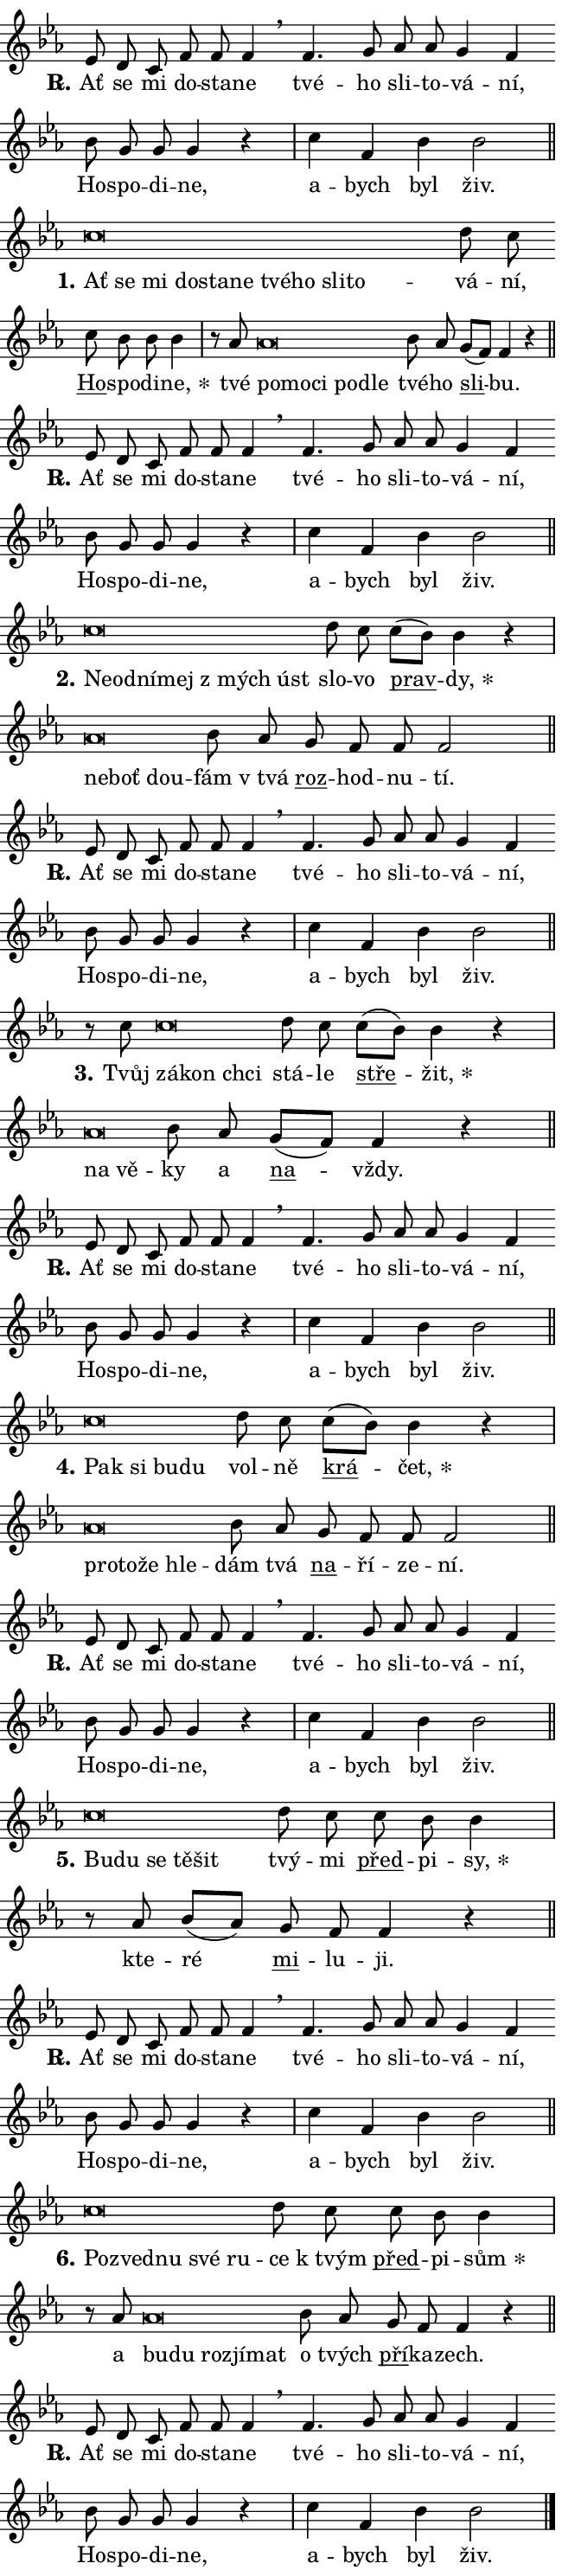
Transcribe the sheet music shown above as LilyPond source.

\version "2.24.0"
\header { tagline = "" }
\paper {
  indent = 0\cm
  top-margin = 0\cm
  right-margin = 0.13\cm % to fit lyric hyphens
  bottom-margin = 0\cm
  left-margin = 0\cm
  paper-width = 11\cm
  page-breaking = #ly:one-page-breaking
  system-system-spacing.basic-distance = #11
  score-system-spacing.basic-distance = #11
  ragged-last = ##f
}


%% Author: Thomas Morley
%% https://lists.gnu.org/archive/html/lilypond-user/2020-05/msg00002.html
#(define (line-position grob)
"Returns position of @var[grob} in current system:
   @code{'start}, if at first time-step
   @code{'end}, if at last time-step
   @code{'middle} otherwise
"
  (let* ((col (ly:item-get-column grob))
         (ln (ly:grob-object col 'left-neighbor))
         (rn (ly:grob-object col 'right-neighbor))
         (col-to-check-left (if (ly:grob? ln) ln col))
         (col-to-check-right (if (ly:grob? rn) rn col))
         (break-dir-left
           (and
             (ly:grob-property col-to-check-left 'non-musical #f)
             (ly:item-break-dir col-to-check-left)))
         (break-dir-right
           (and
             (ly:grob-property col-to-check-right 'non-musical #f)
             (ly:item-break-dir col-to-check-right))))
        (cond ((eqv? 1 break-dir-left) 'start)
              ((eqv? -1 break-dir-right) 'end)
              (else 'middle))))

#(define (tranparent-at-line-position vctor)
  (lambda (grob)
  "Relying on @code{line-position} select the relevant enry from @var{vctor}.
Used to determine transparency,"
    (case (line-position grob)
      ((end) (not (vector-ref vctor 0)))
      ((middle) (not (vector-ref vctor 1)))
      ((start) (not (vector-ref vctor 2))))))

noteHeadBreakVisibility =
#(define-music-function (break-visibility)(vector?)
"Makes @code{NoteHead}s transparent relying on @var{break-visibility}"
#{
  \override NoteHead.transparent =
    #(tranparent-at-line-position break-visibility)
#})

#(define delete-ledgers-for-transparent-note-heads
  (lambda (grob)
    "Reads whether a @code{NoteHead} is transparent.
If so this @code{NoteHead} is removed from @code{'note-heads} from
@var{grob}, which is supposed to be @code{LedgerLineSpanner}.
As a result ledgers are not printed for this @code{NoteHead}"
    (let* ((nhds-array (ly:grob-object grob 'note-heads))
           (nhds-list
             (if (ly:grob-array? nhds-array)
                 (ly:grob-array->list nhds-array)
                 '()))
           ;; Relies on the transparent-property being done before
           ;; Staff.LedgerLineSpanner.after-line-breaking is executed.
           ;; This is fragile ...
           (to-keep
             (remove
               (lambda (nhd)
                 (ly:grob-property nhd 'transparent #f))
               nhds-list)))
      ;; TODO find a better method to iterate over grob-arrays, similiar
      ;; to filter/remove etc for lists
      ;; For now rebuilt from scratch
      (set! (ly:grob-object grob 'note-heads)  '())
      (for-each
        (lambda (nhd)
          (ly:pointer-group-interface::add-grob grob 'note-heads nhd))
        to-keep))))

squashNotes = {
  \override NoteHead.X-extent = #'(-0.2 . 0.2)
  \override NoteHead.Y-extent = #'(-0.75 . 0)
  \override NoteHead.stencil =
    #(lambda (grob)
       (let ((pos (ly:grob-property grob 'staff-position)))
         (begin
           (if (< pos -7) (display "ERROR: Lower brevis then expected\n") (display ""))
           (if (<= pos -6) ly:text-interface::print ly:note-head::print))))
}
unSquashNotes = {
  \revert NoteHead.X-extent
  \revert NoteHead.Y-extent
  \revert NoteHead.stencil
}

hideNotes = \noteHeadBreakVisibility #begin-of-line-visible
unHideNotes = \noteHeadBreakVisibility #all-visible

% work-around for resetting accidentals
% https://lilypond.org/doc/v2.23/Documentation/notation/displaying-rhythms#unmetered-music
cadenzaMeasure = {
  \cadenzaOff
  \partial 1024 s1024
  \cadenzaOn
}

#(define-markup-command (accent layout props text) (markup?)
  "Underline accented syllable"
  (interpret-markup layout props
    #{\markup \override #'(offset . 4.3) \underline { #text }#}))

responsum = \markup \concat {
  "R" \hspace #-1.05 \path #0.1 #'((moveto 0 0.07) (lineto 0.9 0.8)) \hspace #0.05 "."
}

spaceSize = #0.6828661417322834 % exact space size for TeX Gyre Schola

\layout {
  \context {
    \Staff
    \remove "Time_signature_engraver"
    \override LedgerLineSpanner.after-line-breaking = #delete-ledgers-for-transparent-note-heads
  }
  \context {
    \Lyrics {
      \override LyricSpace.minimum-distance = \spaceSize
      \override LyricText.font-name = #"TeX Gyre Schola"
      \override LyricText.font-size = 1
      \override StanzaNumber.font-name = #"TeX Gyre Schola Bold"
      \override StanzaNumber.font-size = 1
    }
  }
  \context {
    \Score 
    \override NoteHead.text =
      #(lambda (grob) 
        (let ((pos (ly:grob-property grob 'staff-position)))
          #{\markup {
            \combine
              \halign #-0.55 \raise #(if (= pos -6) 0 0.5) \override #'(thickness . 2) \draw-line #'(3.2 . 0)
              \musicglyph "noteheads.sM1"
          }#}))
  }
}

% magnetic-lyrics.ily
%
%   written by
%     Jean Abou Samra <jean@abou-samra.fr>
%     Werner Lemberg <wl@gnu.org>
%
%   adapted by
%     Jiri Hon <jiri.hon@gmail.com>
%
% Version 2022-Apr-15

% https://www.mail-archive.com/lilypond-user@gnu.org/msg149350.html

#(define (Left_hyphen_pointer_engraver context)
   "Collect syllable-hyphen-syllable occurrences in lyrics and store
them in properties.  This engraver only looks to the left.  For
example, if the lyrics input is @code{foo -- bar}, it does the
following.

@itemize @bullet
@item
Set the @code{text} property of the @code{LyricHyphen} grob between
@q{foo} and @q{bar} to @code{foo}.

@item
Set the @code{left-hyphen} property of the @code{LyricText} grob with
text @q{foo} to the @code{LyricHyphen} grob between @q{foo} and
@q{bar}.
@end itemize

Use this auxiliary engraver in combination with the
@code{lyric-@/text::@/apply-@/magnetic-@/offset!} hook."
   (let ((hyphen #f)
         (text #f))
     (make-engraver
      (acknowledgers
       ((lyric-syllable-interface engraver grob source-engraver)
        (set! text grob)))
      (end-acknowledgers
       ((lyric-hyphen-interface engraver grob source-engraver)
        ;(when (not (grob::has-interface grob 'lyric-space-interface))
          (set! hyphen grob)));)
      ((stop-translation-timestep engraver)
       (when (and text hyphen)
         (ly:grob-set-object! text 'left-hyphen hyphen))
       (set! text #f)
       (set! hyphen #f)))))

#(define (lyric-text::apply-magnetic-offset! grob)
   "If the space between two syllables is less than the value in
property @code{LyricText@/.details@/.squash-threshold}, move the right
syllable to the left so that it gets concatenated with the left
syllable.

Use this function as a hook for
@code{LyricText@/.after-@/line-@/breaking} if the
@code{Left_@/hyphen_@/pointer_@/engraver} is active."
   (let ((hyphen (ly:grob-object grob 'left-hyphen #f)))
     (when hyphen
       (let ((left-text (ly:spanner-bound hyphen LEFT)))
         (when (grob::has-interface left-text 'lyric-syllable-interface)
           (let* ((common (ly:grob-common-refpoint grob left-text X))
                  (this-x-ext (ly:grob-extent grob common X))
                  (left-x-ext
                   (begin
                     ;; Trigger magnetism for left-text.
                     (ly:grob-property left-text 'after-line-breaking)
                     (ly:grob-extent left-text common X)))
                  ;; `delta` is the gap width between two syllables.
                  (delta (- (interval-start this-x-ext)
                            (interval-end left-x-ext)))
                  (details (ly:grob-property grob 'details))
                  (threshold (assoc-get 'squash-threshold details 0.2)))
             (when (< delta threshold)
               (let* (;; We have to manipulate the input text so that
                      ;; ligatures crossing syllable boundaries are not
                      ;; disabled.  For languages based on the Latin
                      ;; script this is essentially a beautification.
                      ;; However, for non-Western scripts it can be a
                      ;; necessity.
                      (lt (ly:grob-property left-text 'text))
                      (rt (ly:grob-property grob 'text))
                      (is-space (grob::has-interface hyphen 'lyric-space-interface))
                      (space (if is-space " " ""))
                      (extra-delta (if is-space spaceSize 0))
                      ;; Append new syllable.
                      (ltrt-space (if (and (string? lt) (string? rt))
                                (string-append lt space rt)
                                (make-concat-markup (list lt space rt))))
                      ;; Right-align `ltrt` to the right side.
                      (ltrt-space-markup (grob-interpret-markup
                               grob
                               (make-translate-markup
                                (cons (interval-length this-x-ext) 0)
                                (make-right-align-markup ltrt-space)))))
                 (begin
                   ;; Don't print `left-text`.
                   (ly:grob-set-property! left-text 'stencil #f)
                   ;; Set text and stencil (which holds all collected
                   ;; syllables so far) and shift it to the left.
                   (ly:grob-set-property! grob 'text ltrt-space)
                   (ly:grob-set-property! grob 'stencil ltrt-space-markup)
                   (ly:grob-translate-axis! grob (- (- delta extra-delta)) X))))))))))


#(define (lyric-hyphen::displace-bounds-first grob)
   ;; Make very sure this callback isn't triggered too early.
   (let ((left (ly:spanner-bound grob LEFT))
         (right (ly:spanner-bound grob RIGHT)))
     (ly:grob-property left 'after-line-breaking)
     (ly:grob-property right 'after-line-breaking)
     (ly:lyric-hyphen::print grob)))

squashThreshold = #0.4

\layout {
  \context {
    \Lyrics
    \consists #Left_hyphen_pointer_engraver
    \override LyricText.after-line-breaking =
      #lyric-text::apply-magnetic-offset!
    \override LyricHyphen.stencil = #lyric-hyphen::displace-bounds-first
    \override LyricText.details.squash-threshold = \squashThreshold
    \override LyricHyphen.minimum-distance = 0
    \override LyricHyphen.minimum-length = \squashThreshold
  }
}

squashText = \override LyricText.details.squash-threshold = 9999
unSquashText = \override LyricText.details.squash-threshold = \squashThreshold

leftText = \override LyricText.self-alignment-X = #LEFT
unLeftText = \revert LyricText.self-alignment-X

starOffset = #(lambda (grob) 
                (let ((x_offset (ly:self-alignment-interface::aligned-on-x-parent grob)))
                  (if (= x_offset 0) 0 (+ x_offset 1.2))))

star = #(define-music-function (syllable)(string?)
"Append star separator at the end of a syllable"
#{
  \once \override LyricText.X-offset = #starOffset
  \lyricmode { \markup {
    #syllable
    \override #'((font-name . "TeX Gyre Schola Bold")) \hspace #0.2 \lower #0.65 \larger "*"
  } }
#})

starAccent = #(define-music-function (syllable)(string?)
"Append star separator at the end of a syllable and make accent"
#{
  \once \override LyricText.X-offset = #starOffset
  \lyricmode { \markup {
    \accent #syllable
    \override #'((font-name . "TeX Gyre Schola Bold")) \hspace #0.2 \lower #0.65 \larger "*"
  } }
#})

breath = #(define-music-function (syllable)(string?)
"Append breathing indicator at the end of a syllable"
#{
  \lyricmode { \markup { #syllable "+" } }
#})

optionalBreath = #(define-music-function (syllable)(string?)
"Append optional breathing indicator at the end of a syllable"
#{
  \lyricmode { \markup { #syllable "(+)" } }
#})


\score {
    <<
        \new Voice = "melody" { \cadenzaOn \key es \major \relative { es'8 d c f f f4 \breathe \bar "" f4. g8 \bar "" as as \bar "" g4 f \bar "" bes8 g g g4 r \cadenzaMeasure \bar "|" c f, bes bes2 \cadenzaMeasure \bar "||" \break } }
        \new Lyrics \lyricsto "melody" { \lyricmode { \set stanza = \responsum
Ať se mi do -- sta -- ne tvé -- ho sli -- to -- vá -- ní, Ho -- spo -- di -- ne, a -- bych byl živ. } }
    >>
    \layout {}
}

\score {
    <<
        \new Voice = "melody" { \cadenzaOn \key es \major \relative { \squashNotes c''\breve*1/16 \hideNotes \breve*1/16 \bar "" \breve*1/16 \bar "" \breve*1/16 \bar "" \breve*1/16 \bar "" \breve*1/16 \bar "" \breve*1/16 \bar "" \breve*1/16 \bar "" \breve*1/16 \breve*1/16 \bar "" \unHideNotes \unSquashNotes d8 c \bar "" c bes bes bes4 \cadenzaMeasure \bar "|" r8 as8 \squashNotes as\breve*1/16 \hideNotes \breve*1/16 \bar "" \breve*1/16 \bar "" \breve*1/16 \breve*1/16 \bar "" \unHideNotes \unSquashNotes bes8 as \bar "" g[( f)] f4 r \cadenzaMeasure \bar "||" \break } }
        \new Lyrics \lyricsto "melody" { \lyricmode { \set stanza = "1."
\leftText Ať \squashText se mi do -- sta -- ne tvé -- ho sli -- to -- \unLeftText \unSquashText vá -- ní, \markup \accent Ho -- spo -- di -- \star ne, tvé \leftText po -- \squashText mo -- ci po -- dle \unLeftText \unSquashText tvé -- ho \markup \accent sli -- bu. } }
    >>
    \layout {}
}

\score {
    <<
        \new Voice = "melody" { \cadenzaOn \key es \major \relative { es'8 d c f f f4 \breathe \bar "" f4. g8 \bar "" as as \bar "" g4 f \bar "" bes8 g g g4 r \cadenzaMeasure \bar "|" c f, bes bes2 \cadenzaMeasure \bar "||" \break } }
        \new Lyrics \lyricsto "melody" { \lyricmode { \set stanza = \responsum
Ať se mi do -- sta -- ne tvé -- ho sli -- to -- vá -- ní, Ho -- spo -- di -- ne, a -- bych byl živ. } }
    >>
    \layout {}
}

\score {
    <<
        \new Voice = "melody" { \cadenzaOn \key es \major \relative { \squashNotes c''\breve*1/16 \hideNotes \breve*1/16 \bar "" \breve*1/16 \bar "" \breve*1/16 \bar "" \breve*1/16 \breve*1/16 \bar "" \unHideNotes \unSquashNotes d8 c \bar "" c[( bes)] bes4 r \cadenzaMeasure \bar "|" \squashNotes as\breve*1/16 \hideNotes \breve*1/16 \breve*1/16 \bar "" \unHideNotes \unSquashNotes bes8 as \bar "" g f f f2 \cadenzaMeasure \bar "||" \break } }
        \new Lyrics \lyricsto "melody" { \lyricmode { \set stanza = "2."
\leftText Ne -- \squashText od -- ní -- mej "z mých" úst \unLeftText \unSquashText slo -- vo \markup \accent prav -- \star dy, \leftText ne -- \squashText boť dou -- \unLeftText \unSquashText fám "v tvá" \markup \accent roz -- hod -- nu -- tí. } }
    >>
    \layout {}
}

\score {
    <<
        \new Voice = "melody" { \cadenzaOn \key es \major \relative { es'8 d c f f f4 \breathe \bar "" f4. g8 \bar "" as as \bar "" g4 f \bar "" bes8 g g g4 r \cadenzaMeasure \bar "|" c f, bes bes2 \cadenzaMeasure \bar "||" \break } }
        \new Lyrics \lyricsto "melody" { \lyricmode { \set stanza = \responsum
Ať se mi do -- sta -- ne tvé -- ho sli -- to -- vá -- ní, Ho -- spo -- di -- ne, a -- bych byl živ. } }
    >>
    \layout {}
}

\score {
    <<
        \new Voice = "melody" { \cadenzaOn \key es \major \relative { r8 c''8 \squashNotes c\breve*1/16 \hideNotes \breve*1/16 \breve*1/16 \bar "" \unHideNotes \unSquashNotes d8 c \bar "" c[( bes)] bes4 r \cadenzaMeasure \bar "|" \squashNotes as\breve*1/16 \hideNotes \breve*1/16 \bar "" \unHideNotes \unSquashNotes bes8 as \bar "" g[( f)] f4 r \cadenzaMeasure \bar "||" \break } }
        \new Lyrics \lyricsto "melody" { \lyricmode { \set stanza = "3."
Tvůj \leftText zá -- \squashText kon chci \unLeftText \unSquashText stá -- le \markup \accent stře -- \star žit, \leftText na \squashText vě -- \unLeftText \unSquashText ky a \markup \accent na -- vždy. } }
    >>
    \layout {}
}

\score {
    <<
        \new Voice = "melody" { \cadenzaOn \key es \major \relative { es'8 d c f f f4 \breathe \bar "" f4. g8 \bar "" as as \bar "" g4 f \bar "" bes8 g g g4 r \cadenzaMeasure \bar "|" c f, bes bes2 \cadenzaMeasure \bar "||" \break } }
        \new Lyrics \lyricsto "melody" { \lyricmode { \set stanza = \responsum
Ať se mi do -- sta -- ne tvé -- ho sli -- to -- vá -- ní, Ho -- spo -- di -- ne, a -- bych byl živ. } }
    >>
    \layout {}
}

\score {
    <<
        \new Voice = "melody" { \cadenzaOn \key es \major \relative { \squashNotes c''\breve*1/16 \hideNotes \breve*1/16 \bar "" \breve*1/16 \breve*1/16 \bar "" \unHideNotes \unSquashNotes d8 c \bar "" c[( bes)] bes4 r \cadenzaMeasure \bar "|" \squashNotes as\breve*1/16 \hideNotes \breve*1/16 \bar "" \breve*1/16 \breve*1/16 \bar "" \unHideNotes \unSquashNotes bes8 as \bar "" g f f f2 \cadenzaMeasure \bar "||" \break } }
        \new Lyrics \lyricsto "melody" { \lyricmode { \set stanza = "4."
\leftText Pak \squashText si bu -- du \unLeftText \unSquashText vol -- ně \markup \accent krá -- \star čet, \leftText pro -- \squashText to -- že hle -- \unLeftText \unSquashText dám tvá \markup \accent na -- ří -- ze -- ní. } }
    >>
    \layout {}
}

\score {
    <<
        \new Voice = "melody" { \cadenzaOn \key es \major \relative { es'8 d c f f f4 \breathe \bar "" f4. g8 \bar "" as as \bar "" g4 f \bar "" bes8 g g g4 r \cadenzaMeasure \bar "|" c f, bes bes2 \cadenzaMeasure \bar "||" \break } }
        \new Lyrics \lyricsto "melody" { \lyricmode { \set stanza = \responsum
Ať se mi do -- sta -- ne tvé -- ho sli -- to -- vá -- ní, Ho -- spo -- di -- ne, a -- bych byl živ. } }
    >>
    \layout {}
}

\score {
    <<
        \new Voice = "melody" { \cadenzaOn \key es \major \relative { \squashNotes c''\breve*1/16 \hideNotes \breve*1/16 \bar "" \breve*1/16 \bar "" \breve*1/16 \breve*1/16 \bar "" \unHideNotes \unSquashNotes d8 c \bar "" c bes bes4 \cadenzaMeasure \bar "|" r8 as8 bes8[( as)] \bar "" g f f4 r \cadenzaMeasure \bar "||" \break } }
        \new Lyrics \lyricsto "melody" { \lyricmode { \set stanza = "5."
\leftText Bu -- \squashText du se tě -- šit \unLeftText \unSquashText tvý -- mi \markup \accent před -- pi -- \star sy, kte -- ré \markup \accent mi -- lu -- ji. } }
    >>
    \layout {}
}

\score {
    <<
        \new Voice = "melody" { \cadenzaOn \key es \major \relative { es'8 d c f f f4 \breathe \bar "" f4. g8 \bar "" as as \bar "" g4 f \bar "" bes8 g g g4 r \cadenzaMeasure \bar "|" c f, bes bes2 \cadenzaMeasure \bar "||" \break } }
        \new Lyrics \lyricsto "melody" { \lyricmode { \set stanza = \responsum
Ať se mi do -- sta -- ne tvé -- ho sli -- to -- vá -- ní, Ho -- spo -- di -- ne, a -- bych byl živ. } }
    >>
    \layout {}
}

\score {
    <<
        \new Voice = "melody" { \cadenzaOn \key es \major \relative { \squashNotes c''\breve*1/16 \hideNotes \breve*1/16 \bar "" \breve*1/16 \bar "" \breve*1/16 \breve*1/16 \bar "" \unHideNotes \unSquashNotes d8 c \bar "" c bes bes4 \cadenzaMeasure \bar "|" r8 as8 \squashNotes as\breve*1/16 \hideNotes \breve*1/16 \bar "" \breve*1/16 \bar "" \breve*1/16 \breve*1/16 \bar "" \unHideNotes \unSquashNotes bes8 as \bar "" g f f4 r \cadenzaMeasure \bar "||" \break } }
        \new Lyrics \lyricsto "melody" { \lyricmode { \set stanza = "6."
\leftText Po -- \squashText zved -- nu své ru -- \unLeftText \unSquashText ce "k tvým" \markup \accent před -- pi -- \star sům a \leftText bu -- \squashText du roz -- jí -- mat \unLeftText \unSquashText o tvých \markup \accent pří -- ka -- zech. } }
    >>
    \layout {}
}

\score {
    <<
        \new Voice = "melody" { \cadenzaOn \key es \major \relative { es'8 d c f f f4 \breathe \bar "" f4. g8 \bar "" as as \bar "" g4 f \bar "" bes8 g g g4 r \cadenzaMeasure \bar "|" c f, bes bes2 \cadenzaMeasure \bar "||" \break } \bar "|." }
        \new Lyrics \lyricsto "melody" { \lyricmode { \set stanza = \responsum
Ať se mi do -- sta -- ne tvé -- ho sli -- to -- vá -- ní, Ho -- spo -- di -- ne, a -- bych byl živ. } }
    >>
    \layout {}
}
